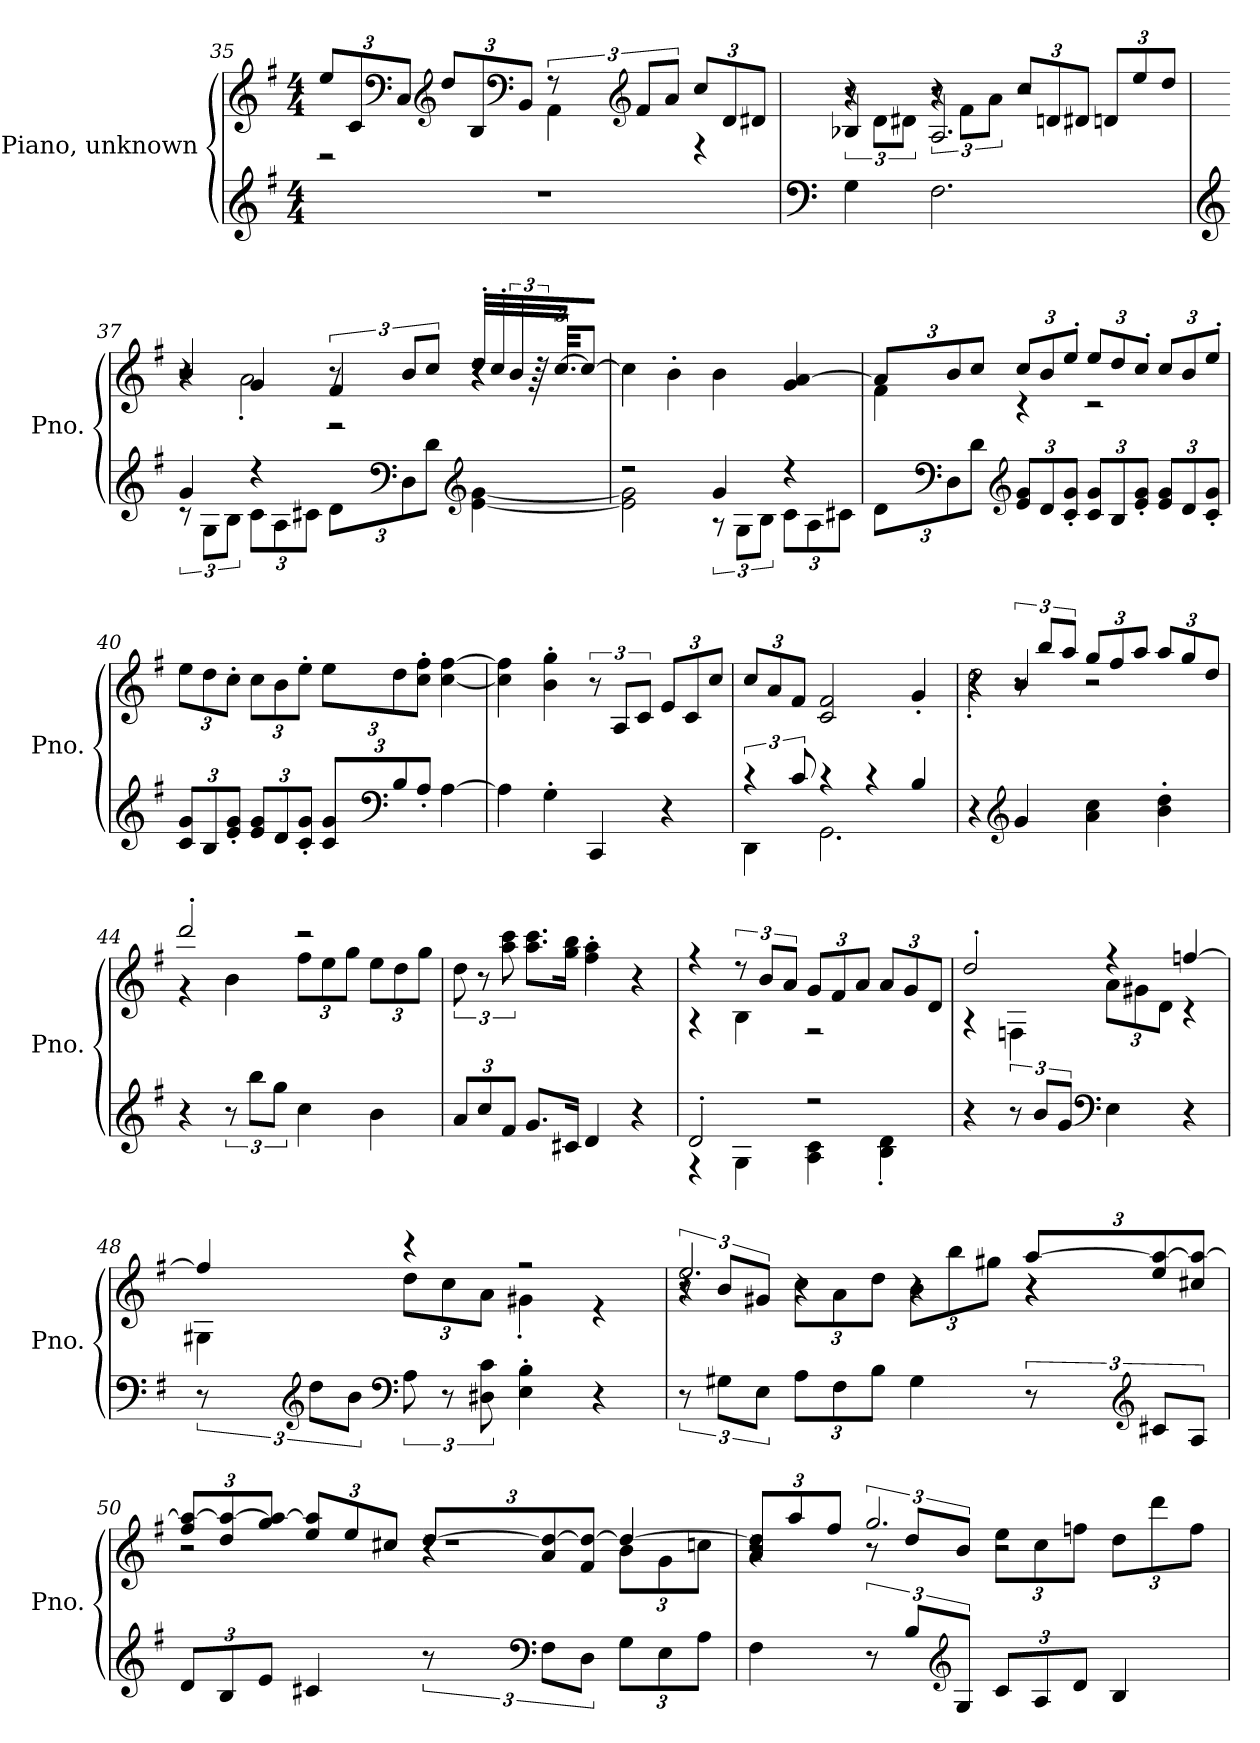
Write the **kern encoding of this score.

**kern	**kern
*part1	*part1
*staff2	*staff1
*I"Piano, unknown	*
*I'Pno.	*
!!LO:PB:g=z
*clefG2	*clefG2
*k[f#]	*k[f#]
*M4/4	*M4/4
*	*Xbrackettup
=35	=35
*	*^
1r	12ee/L	2r
.	12c/	.
*	*clefF4	*
.	12C/J	.
*	*clefG2	*
.	12dd/L	.
.	12B/	.
*	*clefF4	*
.	12BB/J	.
*	*brackettup	*
.	12r	4AA\
*	*clefG2	*
.	12f#/L	.
.	12a/J	.
*	*Xbrackettup	*
.	12cc/L	4r
.	12d/	.
.	12d#X/J	.
*	*v	*v
=36	=36
*clefF4	*
*	*^
*	*	*brackettup
*	*	*^
4G\	4B-X/	12r	4r
.	.	12d\L	.
.	.	12d#X\J	.
2.F#\	4r	12r	2.A/
.	.	12f#\L	.
.	.	12a\J	.
*	*Xbrackettup	*	*
.	12cc/L	2r	.
.	12dn/	.	.
.	12d#X/J	.	.
.	12dn/L	.	.
.	12ee/	.	.
.	12dd/J	.	.
!!LO:LB:g=z	!!	!!
=37	=37	=37	=37
*clefG2	*	*	*
*^	*	*	*
4g/	12r	4b/	4r	2r
.	12G\L	.	.	.
.	12B\J	.	.	.
*	*Xbrackettup	*	*	*
4r	12c\L	4g/	2a'\	.
.	12A\	.	.	.
.	12c#X\J	.	.	.
*	*	*brackettup	*	*
2r	12d\L	12r	.	4f#/
*clefF4	*	*	*	*
.	12D\	12b/L	.	.
.	12d\J	12cc/J	.	.
*clefG2	*	*	*	*
.	[4e\ [4g\	32dd'/LLL	4r	4r
.	.	32cc'/	.	.
.	.	48b/JJJ	.	.
.	.	96r	.	.
.	.	[48.cc/KKL	.	.
.	.	8cc/J_	.	.
*	*	*v	*v	*v
=38	=38	=38
2r	2e\] 2g\]	4cc\]
.	.	4b'\
*	*brackettup	*
4g/	12r	4b\
.	12G\L	.
.	12B\J	.
*	*Xbrackettup	*
4r	12c\L	4g/ [4a/
.	12A\	.
.	12c#X\J	.
*v	*v	*
!!LO:LB:g=z
=39	=39
*	*Xbrackettup
*	*^
12d\L	12a/L]	4f#\
*clefF4	*	*
12D\	12b/	.
12d\J	12cc/J	.
*clefG2	*	*
12e/ 12g/L	12cc/L	4r
12d/	12b/	.
12c/' 12g/'J	12ee'/J	.
12c/ 12g/L	12ee/L	2r
12B/	12dd/	.
12e/' 12g/'J	12cc'/J	.
12e/ 12g/L	12cc/L	.
12d/	12b/	.
12c/' 12g/'J	12ee'/J	.
*	*v	*v
=40	=40
12c/ 12g/L	12ee\L
12B/	12dd\
12e/' 12g/'J	12cc'\J
12e/ 12g/L	12cc\L
12d/	12b\
12c/' 12g/'J	12ee'\J
12c/ 12g/L	12ee\L
*clefF4	*
12B/	12dd\
12A'/J	12cc\' 12ff#\'J
[4A\	[4cc\ [4ff#\
=41	=41
4A\]	4cc\] 4ff#\]
4G'\	4b\' 4gg\'
*	*brackettup
4CC/	12r
.	12A/L
.	12c/J
*	*Xbrackettup
4r	12e/L
.	12c/
.	12cc/J
=42	=42
*brackettup	*
*^	*
6r	4DD\	12cc/L
.	.	12a/
12c/	.	12f#/J
4r	2.GG\	2c/ 2f#/
4r	.	.
4B/	.	4g'/
*v	*v	*
!!LO:LB:g=z
=43	=43
*	*^
*	*	*^
4r	4r	2dd'\	4r
*clefG2	*	*	*
*	*brackettup	*	*
4g/	12r	.	4b/
.	12bb/L	.	.
.	12aa/J	.	.
*	*Xbrackettup	*	*
4a\ 4cc\	12gg/L	2r	2r
.	12ff#/	.	.
.	12aa/J	.	.
4b\' 4dd\'	12aa/L	.	.
.	12gg/	.	.
.	12dd/J	.	.
*	*	*v	*v
=44	=44	=44
4r	2ddd'/	4r
12r	.	4b\
12bb\L	.	.
12gg\J	.	.
4cc\	2r	12ff#\L
.	.	12ee\
.	.	12gg\J
4b\	.	12ee\L
.	.	12dd\
.	.	12gg\J
*	*v	*v
=45	=45
*Xbrackettup	*brackettup
12a/L	12dd\
12cc/	12r
12f#/J	12aa\ 12ccc\
8.g/L	8.aa\ 8.ccc\L
16c#X/Jk	16gg\ 16bb\Jk
4d/	4ff#\' 4aa\'
4r	4r
=46	=46
*^	*^
2d'/	4r	4r	4r
.	4G\	12r	4B\
.	.	12b/L	.
.	.	12a/J	.
*	*	*Xbrackettup	*
2r	4A\ 4c\	12g/L	2r
.	.	12f#/	.
.	.	12a/J	.
.	4B\' 4d\'	12a/L	.
.	.	12g/	.
.	.	12d/J	.
*v	*v	*	*
!!LO:LB:g=z	!!
=47	=47	=47
4r	2dd'/	4r
*brackettup	*	*
12r	.	4Fn\
12b/L	.	.
12g/J	.	.
*clefF4	*	*
4E\	4r	12a\L
.	.	12g#X\
.	.	12d\J
4r	[4ffn/	4r
=48	=48	=48
12r	4ff/]	4G#X\
*clefG2	*	*
12dd\L	.	.
12b\J	.	.
*clefF4	*	*
12A\	4r	12dd\L
12r	.	12cc\
12D#X\ 12c\	.	12a\J
4E\' 4B\'	2r	4g#X'\
4r	.	4r
=49	=49	=49
*	*	*^
*	*	*	*brackettup
12r	2.ee/	4r	12r
12G#X\L	.	.	12b/L
12E\J	.	.	12g#X/J
*Xbrackettup	*	*Xbrackettup	*
12A\L	.	12cc\L	4r
12F#\	.	12a\	.
12B\J	.	12dd\J	.
4G#\	.	12b\L	4r
.	.	12bb\	.
.	.	12gg#X\J	.
*brackettup	*	*	*
12r	4r	4r	[12aa/L
*clefG2	*	*	*
12c#X/L	.	.	12ee/ 12aa/_
12A/J	.	.	12cc#X/ 12aa/_J
!!LO:LB:g=z	!!	!!
=50	=50	=50	=50
*Xbrackettup	*	*	*
12d/L	1r	2r	12ff#/ 12aa/_L
12B/	.	.	12dd/ 12aa/_
12e/J	.	.	12gg/ 12aa/_J
4c#X/	.	.	12ee/ 12aa/]L
.	.	.	12ee/
.	.	.	12cc#X/J
*brackettup	*	*	*
12r	.	4r	[12dd/L
*clefF4	*	*	*
12F#\L	.	.	12a/ 12dd/_
12D\J	.	.	12f#/ 12dd/_J
*Xbrackettup	*	*	*
12G\L	.	12b\L	4dd/_
12E\	.	12g\	.
12A\J	.	12ccn\J	.
=51	=51	=51	=51
4F#\	4r	2r	12a/ 12dd/]L
.	.	.	12aa/
.	.	.	12ff#/J
*brackettup	*	*	*brackettup
12r	2.gg/	.	12r
12B/L	.	.	12dd/L
*clefG2	*	*	*
12G/J	.	.	12b/J
*Xbrackettup	*	*Xbrackettup	*
12c/L	.	12ee\L	2r
12A/	.	12cc\	.
12d/J	.	12ffn\J	.
4B/	.	12dd\L	.
.	.	12ddd\	.
.	.	12ff\J	.
*	*v	*v	*v
=	=
*-	*-
